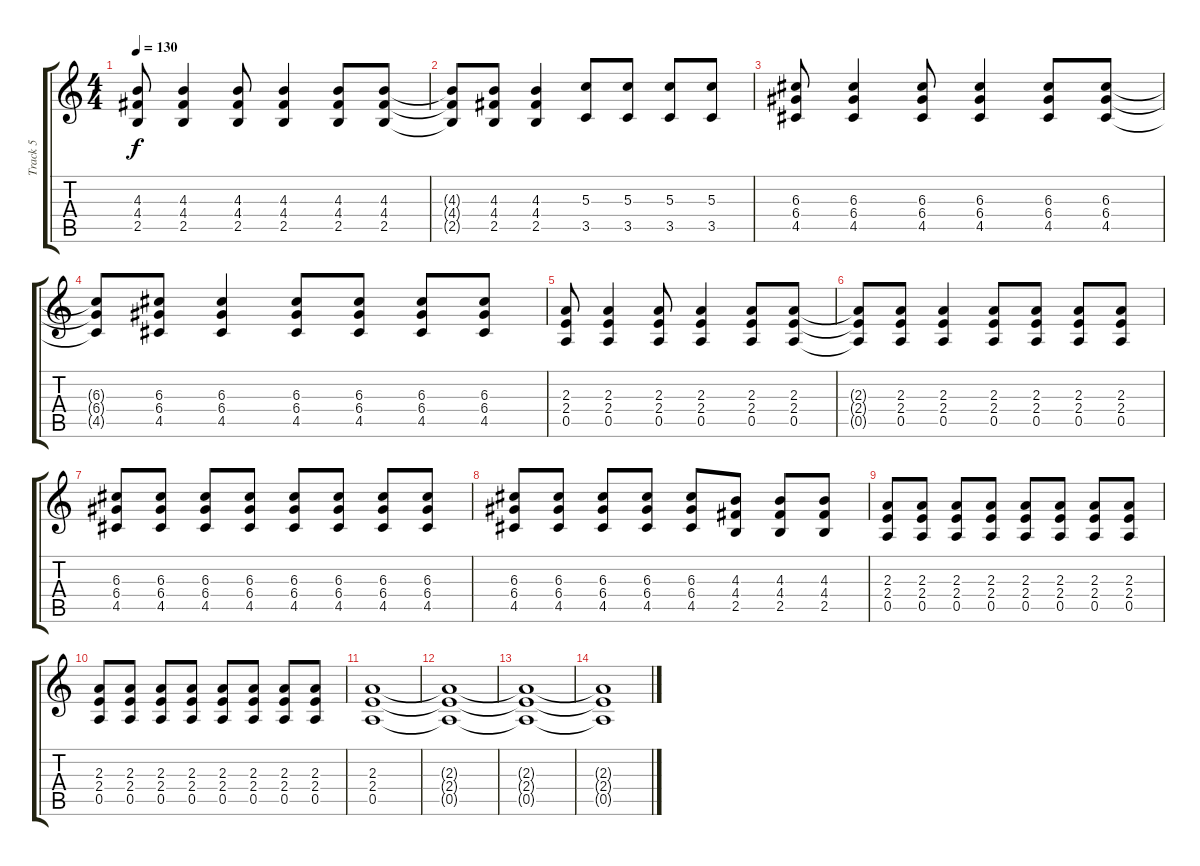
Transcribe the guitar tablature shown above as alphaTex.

\track ("Track 5" "Track 5") {instrument overdrivenguitar}
\staff {score tabs}
\tuning (E4 B3 G3 D3 A2 E2) {hide}
\ts (4 4)
\tempo 130
\clef g2
\ks c
(4.3 4.4 2.5).8{dy f} (4.3 4.4 2.5).4 (4.3 4.4 2.5).8 (4.3 4.4 2.5).4 (4.3 4.4 2.5).8 (4.3 4.4 2.5).8 |
(4.3{t} 4.4{t} 2.5{t}).8 (4.3 4.4 2.5).8 (4.3 4.4 2.5).4 (5.3 3.5).8 (5.3 3.5).8 (5.3 3.5).8 (5.3 3.5).8 |
(6.3 6.4 4.5).8 (6.3 6.4 4.5).4 (6.3 6.4 4.5).8 (6.3 6.4 4.5).4 (6.3 6.4 4.5).8 (6.3 6.4 4.5).8 |
(6.3{t} 6.4{t} 4.5{t}).8 (6.3 6.4 4.5).8 (6.3 6.4 4.5).4 (6.3 6.4 4.5).8 (6.3 6.4 4.5).8 (6.3 6.4 4.5).8 (6.3 6.4 4.5).8 |
(2.3 2.4 0.5).8 (2.3 2.4 0.5).4 (2.3 2.4 0.5).8 (2.3 2.4 0.5).4 (2.3 2.4 0.5).8 (2.3 2.4 0.5).8 |
(2.3{t} 2.4{t} 0.5{t}).8 (2.3 2.4 0.5).8 (2.3 2.4 0.5).4 (2.3 2.4 0.5).8 (2.3 2.4 0.5).8 (2.3 2.4 0.5).8 (2.3 2.4 0.5).8 |
(6.3 6.4 4.5).8 (6.3 6.4 4.5).8 (6.3 6.4 4.5).8 (6.3 6.4 4.5).8 (6.3 6.4 4.5).8 (6.3 6.4 4.5).8 (6.3 6.4 4.5).8 (6.3 6.4 4.5).8 |
(6.3 6.4 4.5).8 (6.3 6.4 4.5).8 (6.3 6.4 4.5).8 (6.3 6.4 4.5).8 (6.3 6.4 4.5).8 (4.3 4.4 2.5).8 (4.3 4.4 2.5).8 (4.3 4.4 2.5).8 |
(2.3 2.4 0.5).8 (2.3 2.4 0.5).8 (2.3 2.4 0.5).8 (2.3 2.4 0.5).8 (2.3 2.4 0.5).8 (2.3 2.4 0.5).8 (2.3 2.4 0.5).8 (2.3 2.4 0.5).8 |
(2.3 2.4 0.5).8 (2.3 2.4 0.5).8 (2.3 2.4 0.5).8 (2.3 2.4 0.5).8 (2.3 2.4 0.5).8 (2.3 2.4 0.5).8 (2.3 2.4 0.5).8 (2.3 2.4 0.5).8 |
(2.3 2.4 0.5).1 |
(2.3{t} 2.4{t} 0.5{t}).1 |
(2.3{t} 2.4{t} 0.5{t}).1 |
(2.3{t} 2.4{t} 0.5{t}).1
